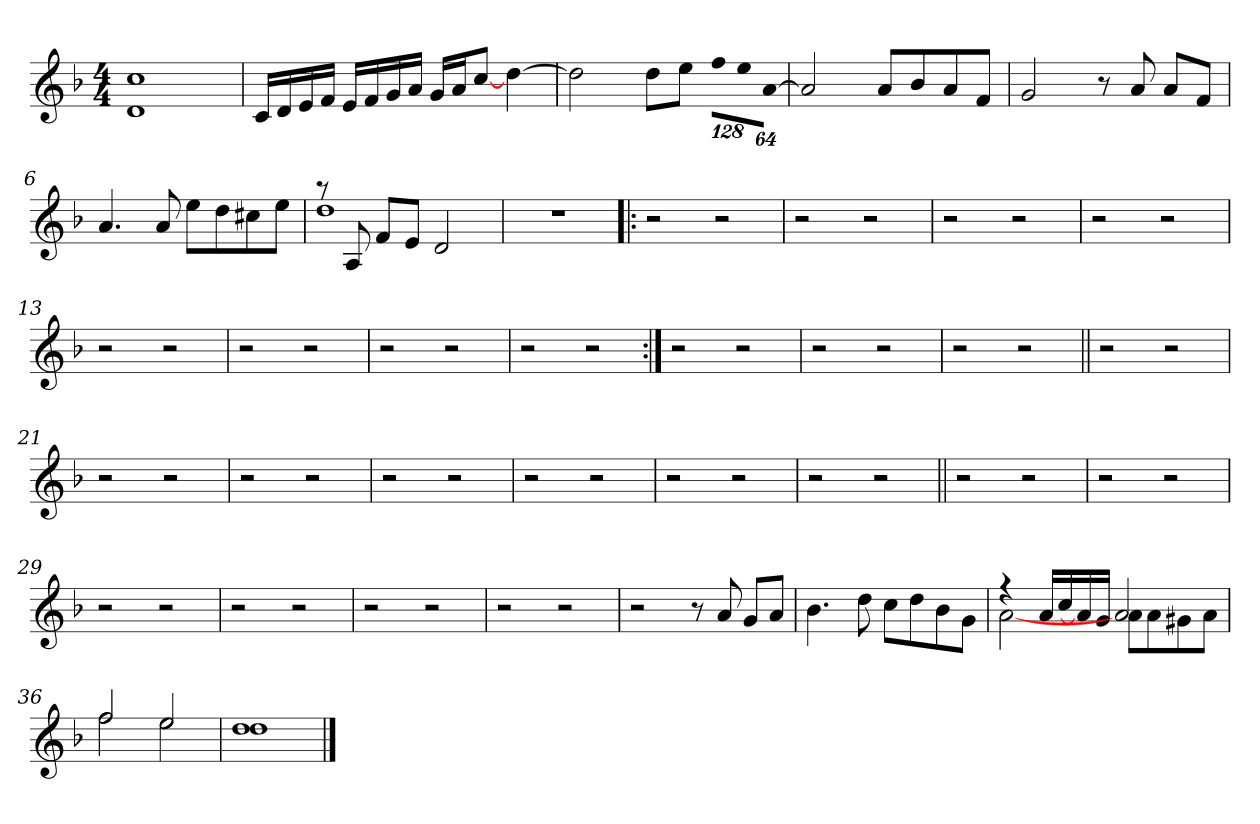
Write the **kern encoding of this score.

**kern
*part1
*staff1
!!LO:PB:g=z
*clefG2
*k[b-]
*F:
*M4/4
*MM65
=1
1di 1cci
=2
16ci/LL
16di/
16ei/
16fi/JJ
16ei/LL
16fi/
16gi/
16ai/JJ
16gi/LL
16ai/J
[<8cci/J
[>4ddi\
=3
2ddi\]
8ddi\L
8eei\J
*Xbrackettup
!LO:N:vis=8
1024%85ffi\L
!LO:N:vis=8
1024%85eei\
!LO:N:vis=8
[>512%43ai\J
=4
2ai/]
8ai/L
8b-i/
8ai/
8fi/J
!!LO:LB:g=z
=5
2gi/
8r
8ai/
8ai/L
8fi/J
=6
4.ai/
8ai/
8eei\L
8ddi\
8cc#Xi\
8eei\J
=7
*^
8r	1ddi
8Ai/	.
8fi/L	.
8ei/J	.
2di/	.
*v	*v
=8
1r
!!LO:LB:g=z
=9!|:
2r
2r
=10
2r
2r
=11
2r
2r
=12
2r
2r
=13
2r
2r
!!LO:LB:g=z
=14
2r
2r
=15
2r
2r
=16
2r
2r
=17:|!
2r
2r
=18
2r
2r
=19
2r
2r
!!LO:LB:g=z
=20||
2r
2r
=21
2r
2r
=22
2r
2r
=23
2r
2r
=24
2r
2r
!!LO:LB:g=z
=25
2r
2r
=26
2r
2r
=27||
2r
2r
=28
2r
2r
=29
2r
2r
=30
2r
2r
=31
2r
2r
!!LO:LB:g=z
=32
2r
2r
=33
2r
8r
8ai/
8gi/L
8ai/J
=34
4.b-i\
8ddi\
8cci\L
8ddi\
8b-i\
8gi\J
=35
*^
4r	[<2ai\
16ai/LL	.
16cci/	.
16ai/]	.
16gi/JJ	.
2ai/	8ai\L
.	8ai\
.	8g#Xi\
.	8ai\J
=36	=36
2ffi/	2ffi\
2eei/	2eei\
=37	=37
1ddi	1ddi
*v	*v
==
*-
